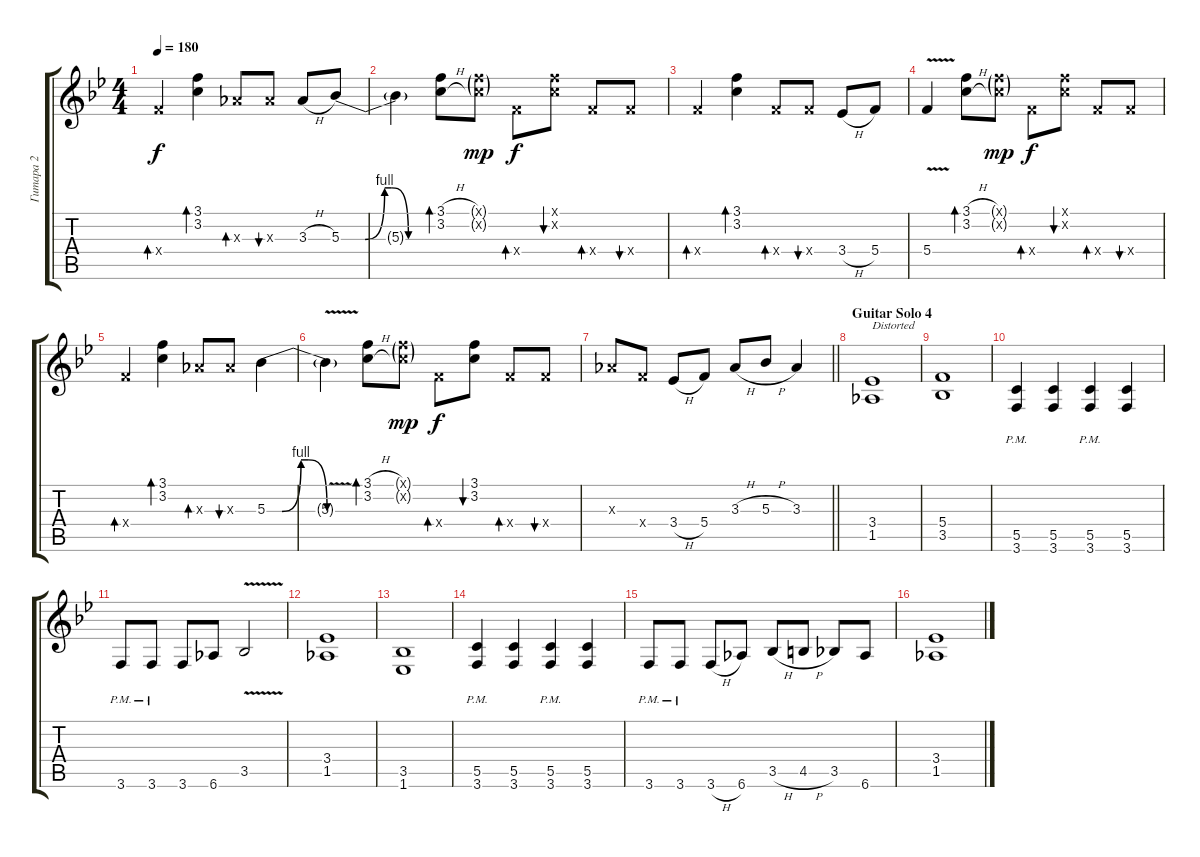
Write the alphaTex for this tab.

\track ("Гитара 2" "Гитара 2") {instrument distortionguitar}
\staff {score tabs}
\tuning (D4 A3 F3 C3 G2 D2) {hide}
\ts (4 4)
\tempo 180
\clef g2
\ks gminor
5.4{x}.4{bd 60 dy f} (3.1 3.2).4{bd 60} 3.3{x}.8{bd 60} 3.3{x}.8{bu 60} 3.3{h}.8 5.3{be (custom 0 0 17 0 31 4 36 4 48 0 60 0)}.8 |
5.3{t}.4 (3.1{h} 3.2{h}).8{bd 60} (3.1{g x} 3.2{g x}).8{dy mp} 5.4{x}.8{bd 60 dy f} (3.1{x} 3.2{x}).8{bu 60} 5.4{x}.8{bd 60} 5.4{x}.8{bu 60} |
5.4{x}.4{bd 60} (3.1 3.2).4{bd 60} 5.4{x}.8{bd 60} 5.4{x}.8{bu 60} 3.4{h}.8 5.4.8 |
5.4{v}.4 (3.1{h} 3.2{h}).8{bd 60} (3.1{g x} 3.2{g x}).8{dy mp} 5.4{x}.8{bd 60 dy f} (3.1{x} 3.2{x}).8{bu 60} 5.4{x}.8{bd 60} 5.4{x}.8{bu 60} |
5.4{x}.4{bd 60} (3.1 3.2).4{bd 60} 3.3{x}.8{bd 60} 3.3{x}.8{bu 60} 5.3{be (custom 0 0 15 0 34 4 41 4 60 0)}.4 |
5.3{v t}.4 (3.1{h} 3.2{h}).8{bd 60} (3.1{g x} 3.2{g x}).8{dy mp} 5.4{x}.8{bd 60 dy f} (3.1 3.2).8{bu 60} 5.4{x}.8{bd 60} 5.4{x}.8{bu 60} |
\barLineRight lightlight
3.3{x}.8 5.4{x}.8 3.4{h}.8 5.4.8 3.3{h}.8 5.3{h}.8 3.3.4 |
\section ("" "Guitar Solo 4")
(3.4 1.5).1{txt "Distorted" volume 8 instrument distortionguitar} |
(5.4 3.5).1 |
(5.5{pm} 3.6{pm}).4 (5.5 3.6).4 (5.5{pm} 3.6{pm}).4 (5.5 3.6).4 |
3.6{pm}.8 3.6{pm}.8 3.6.8 6.6.8 3.5{v}.2 |
(3.4 1.5).1 |
(3.5 1.6).1 |
(5.5{pm} 3.6{pm}).4 (5.5 3.6).4 (5.5{pm} 3.6{pm}).4 (5.5 3.6).4 |
3.6{pm}.8 3.6{pm}.8 3.6{h}.8 6.6.8 3.5{h}.8 4.5{h}.8 3.5.8 6.6.8 |
(3.4 1.5).1
